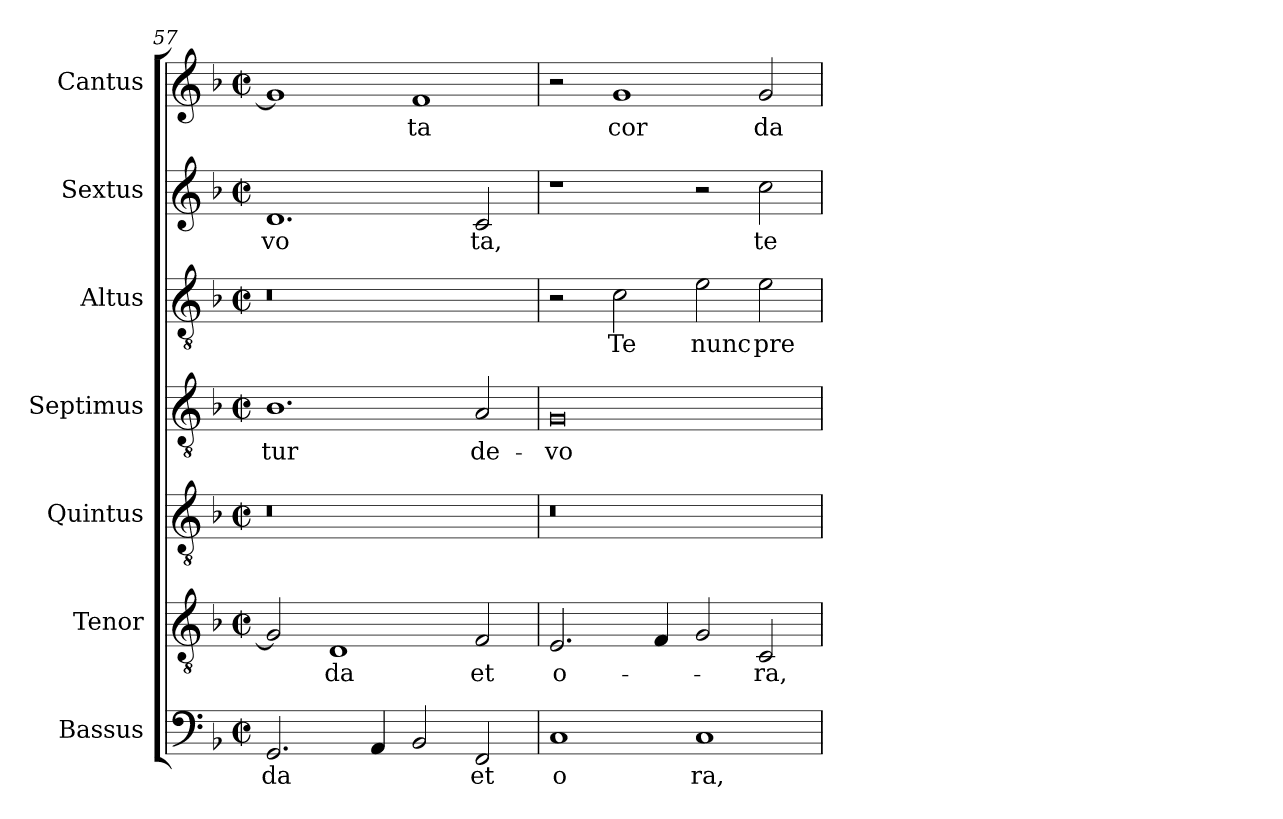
**kern	**text	**kern	**text	**kern	**kern	**text	**kern	**text	**kern	**text	**kern	**text
*part7	*part7	*part6	*part6	*part5	*part4	*part4	*part3	*part3	*part2	*part2	*part1	*part1
*staff7	*staff7	*staff6	*staff6	*staff5	*staff4	*staff4	*staff3	*staff3	*staff2	*staff2	*staff1	*staff1
*I"Bassus	*	*I"Tenor	*	*I"Quintus	*I"Septimus	*	*I"Altus	*	*I"Sextus	*	*I"Cantus	*
*clefF4	*	*clefGv2	*	*clefGv2	*clefGv2	*	*clefGv2	*	*clefG2	*	*clefG2	*
*k[b-]	*	*k[b-]	*	*k[b-]	*k[b-]	*	*k[b-]	*	*k[b-]	*	*k[b-]	*
*F:	*	*F:	*	*F:	*F:	*	*F:	*	*F:	*	*F:	*
*M2/2	*	*M2/2	*	*M2/2	*M2/2	*	*M2/2	*	*M2/2	*	*M2/2	*
*met(c|)	*	*met(c|)	*	*met(c|)	*met(c|)	*	*met(c|)	*	*met(c|)	*	*met(c|)	*
=57	=57	=57	=57	=57	=57	=57	=57	=57	=57	=57	=57	=57
!	!LO:LY:b:cj	!	!	!	!	!LO:LY:b:cj	!	!	!	!LO:LY:b:cj	!	!
2.GG/	da	2G/]	.	0r	1.B-	-tur	0r	.	1.d	vo	1g]	.
!	!	!	!LO:LY:b:cj	!	!	!	!	!	!	!	!	!
.	.	1D	-da	.	.	.	.	.	.	.	.	.
4AA/	.	.	.	.	.	.	.	.	.	.	.	.
!	!	!	!	!	!	!	!	!	!	!	!	!LO:LY:b:cj
2BB-/	.	.	.	.	.	.	.	.	.	.	1f	ta
!	!LO:LY:b:cj	!	!LO:LY:b:cj	!	!	!LO:LY:b:cj	!	!	!	!LO:LY:b:cj	!	!
2FF/	et	2F/	et	.	2A/	de-	.	.	2c/	ta,	.	.
=58	=58	=58	=58	=58	=58	=58	=58	=58	=58	=58	=58	=58
!	!LO:LY:b:cj	!	!LO:LY:b:cj	!	!	!LO:LY:b:cj	!	!	!	!	!	!
1C	o	2.E/	o-	0r	0G	-vo-	2r	.	1r	.	2r	.
!	!	!	!	!	!	!	!	!LO:LY:b:cj	!	!	!	!LO:LY:b:cj
.	.	.	.	.	.	.	2c\	Te	.	.	1g	cor
.	.	4F/	.	.	.	.	.	.	.	.	.	.
!	!LO:LY:b:cj	!	!	!	!	!	!	!LO:LY:b:cj	!	!	!	!
1C	ra,	2G/	.	.	.	.	2e\	nunc	2r	.	.	.
!	!	!	!LO:LY:b:cj	!	!	!	!	!LO:LY:b:cj	!	!LO:LY:b:cj	!	!LO:LY:b:cj
.	.	2C/	-ra,	.	.	.	2e\	pre-	2cc\	te	2g/	da
=	=	=	=	=	=	=	=	=	=	=	=	=
*-	*-	*-	*-	*-	*-	*-	*-	*-	*-	*-	*-	*-
